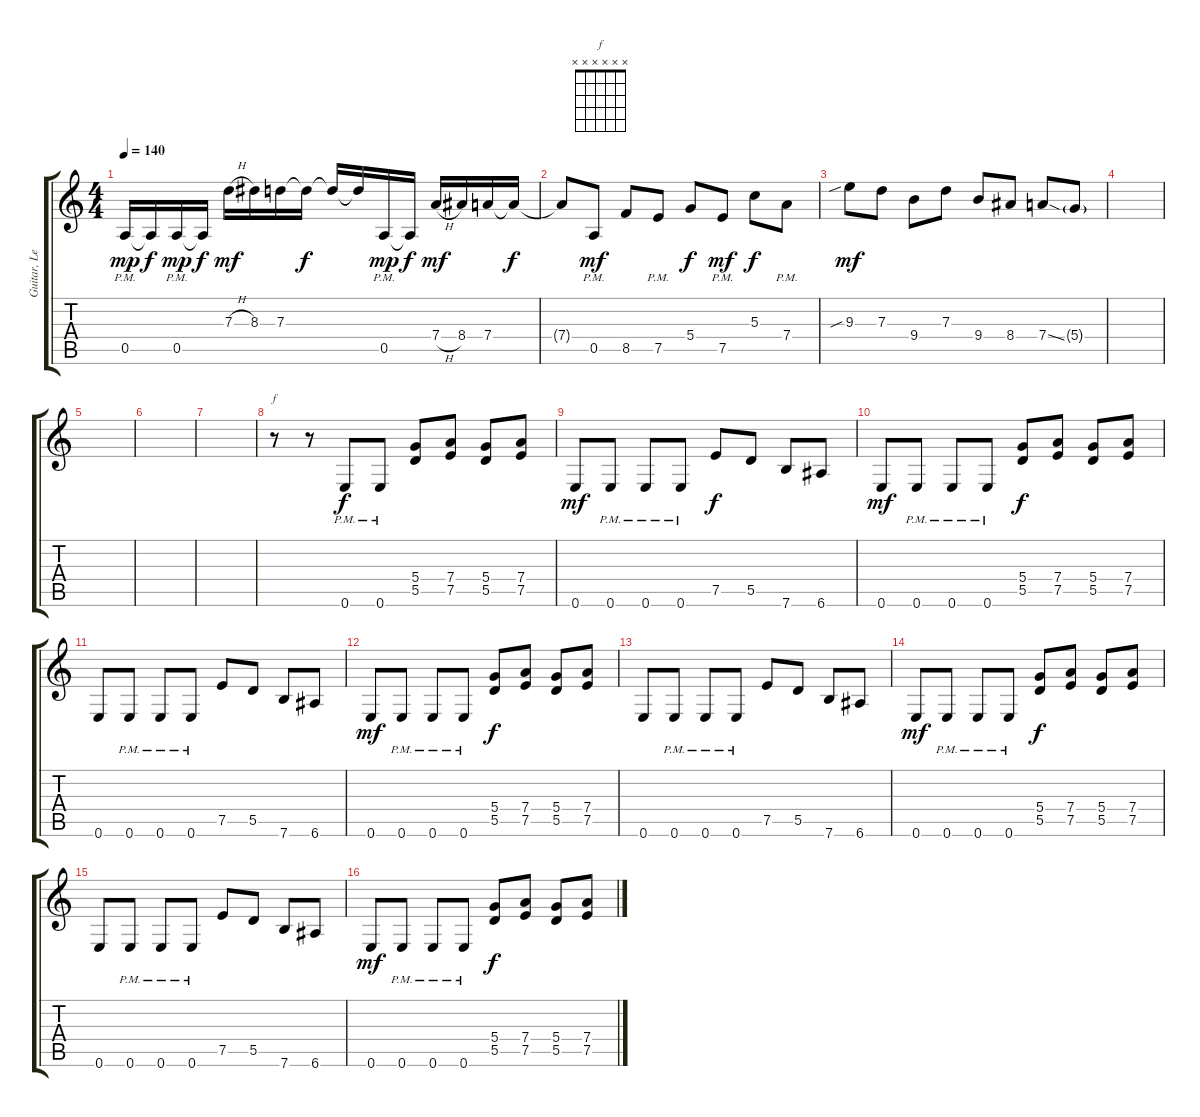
\track ("Guitar, Lead" "Guitar, Le") {instrument overdrivenguitar}
\staff {score tabs}
\tuning (E4 B3 G3 D3 A2 E2) {hide}
\chord ("f" x x x x x x)
\ts (4 4)
\tempo 140
\clef g2
\ks c
0.5{pm}.16{dy mp} 0.5{t}.16{dy f} 0.5{pm}.16{dy mp} 0.5{t}.16{dy f} 7.3{h}.16{dy mf} 8.3.16 7.3.16 7.3{t}.16{dy f} 7.3{t}.16 7.3{t}.16 0.5{pm}.16{dy mp} 0.5{t}.16{dy f} 7.4{h}.16{dy mf} 8.4.16 7.4.16 7.4{t}.16{dy f} |
7.4{t}.8 0.5{pm}.8{dy mf} 8.5.8 7.5{pm}.8 5.4.8{dy f} 7.5{pm}.8{dy mf} 5.3.8{dy f} 7.4{pm}.8 |
9.3{sib}.8{dy mf} 7.3.8 9.4.8 7.3.8 9.4.8 8.4.8 7.4{ss}.8 5.4{g}.8 |
|
|
|
|
r.8{ch "f"} r.8 0.6{pm}.8{dy f} 0.6{pm}.8 (5.4 5.5).8 (7.4 7.5).8 (5.4 5.5).8 (7.4 7.5).8 |
0.6.8{dy mf} 0.6{pm}.8 0.6{pm}.8 0.6{pm}.8 7.5.8{dy f} 5.5.8 7.6.8 6.6.8 |
0.6.8{dy mf} 0.6{pm}.8 0.6{pm}.8 0.6{pm}.8 (5.4 5.5).8{dy f} (7.4 7.5).8 (5.4 5.5).8 (7.4 7.5).8 |
0.6.8 0.6{pm}.8 0.6{pm}.8 0.6{pm}.8 7.5.8 5.5.8 7.6.8 6.6.8 |
0.6.8{dy mf} 0.6{pm}.8 0.6{pm}.8 0.6{pm}.8 (5.4 5.5).8{dy f} (7.4 7.5).8 (5.4 5.5).8 (7.4 7.5).8 |
0.6.8 0.6{pm}.8 0.6{pm}.8 0.6{pm}.8 7.5.8 5.5.8 7.6.8 6.6.8 |
0.6.8{dy mf} 0.6{pm}.8 0.6{pm}.8 0.6{pm}.8 (5.4 5.5).8{dy f} (7.4 7.5).8 (5.4 5.5).8 (7.4 7.5).8 |
0.6.8 0.6{pm}.8 0.6{pm}.8 0.6{pm}.8 7.5.8 5.5.8 7.6.8 6.6.8 |
0.6.8{dy mf} 0.6{pm}.8 0.6{pm}.8 0.6{pm}.8 (5.4 5.5).8{dy f} (7.4 7.5).8 (5.4 5.5).8 (7.4 7.5).8
